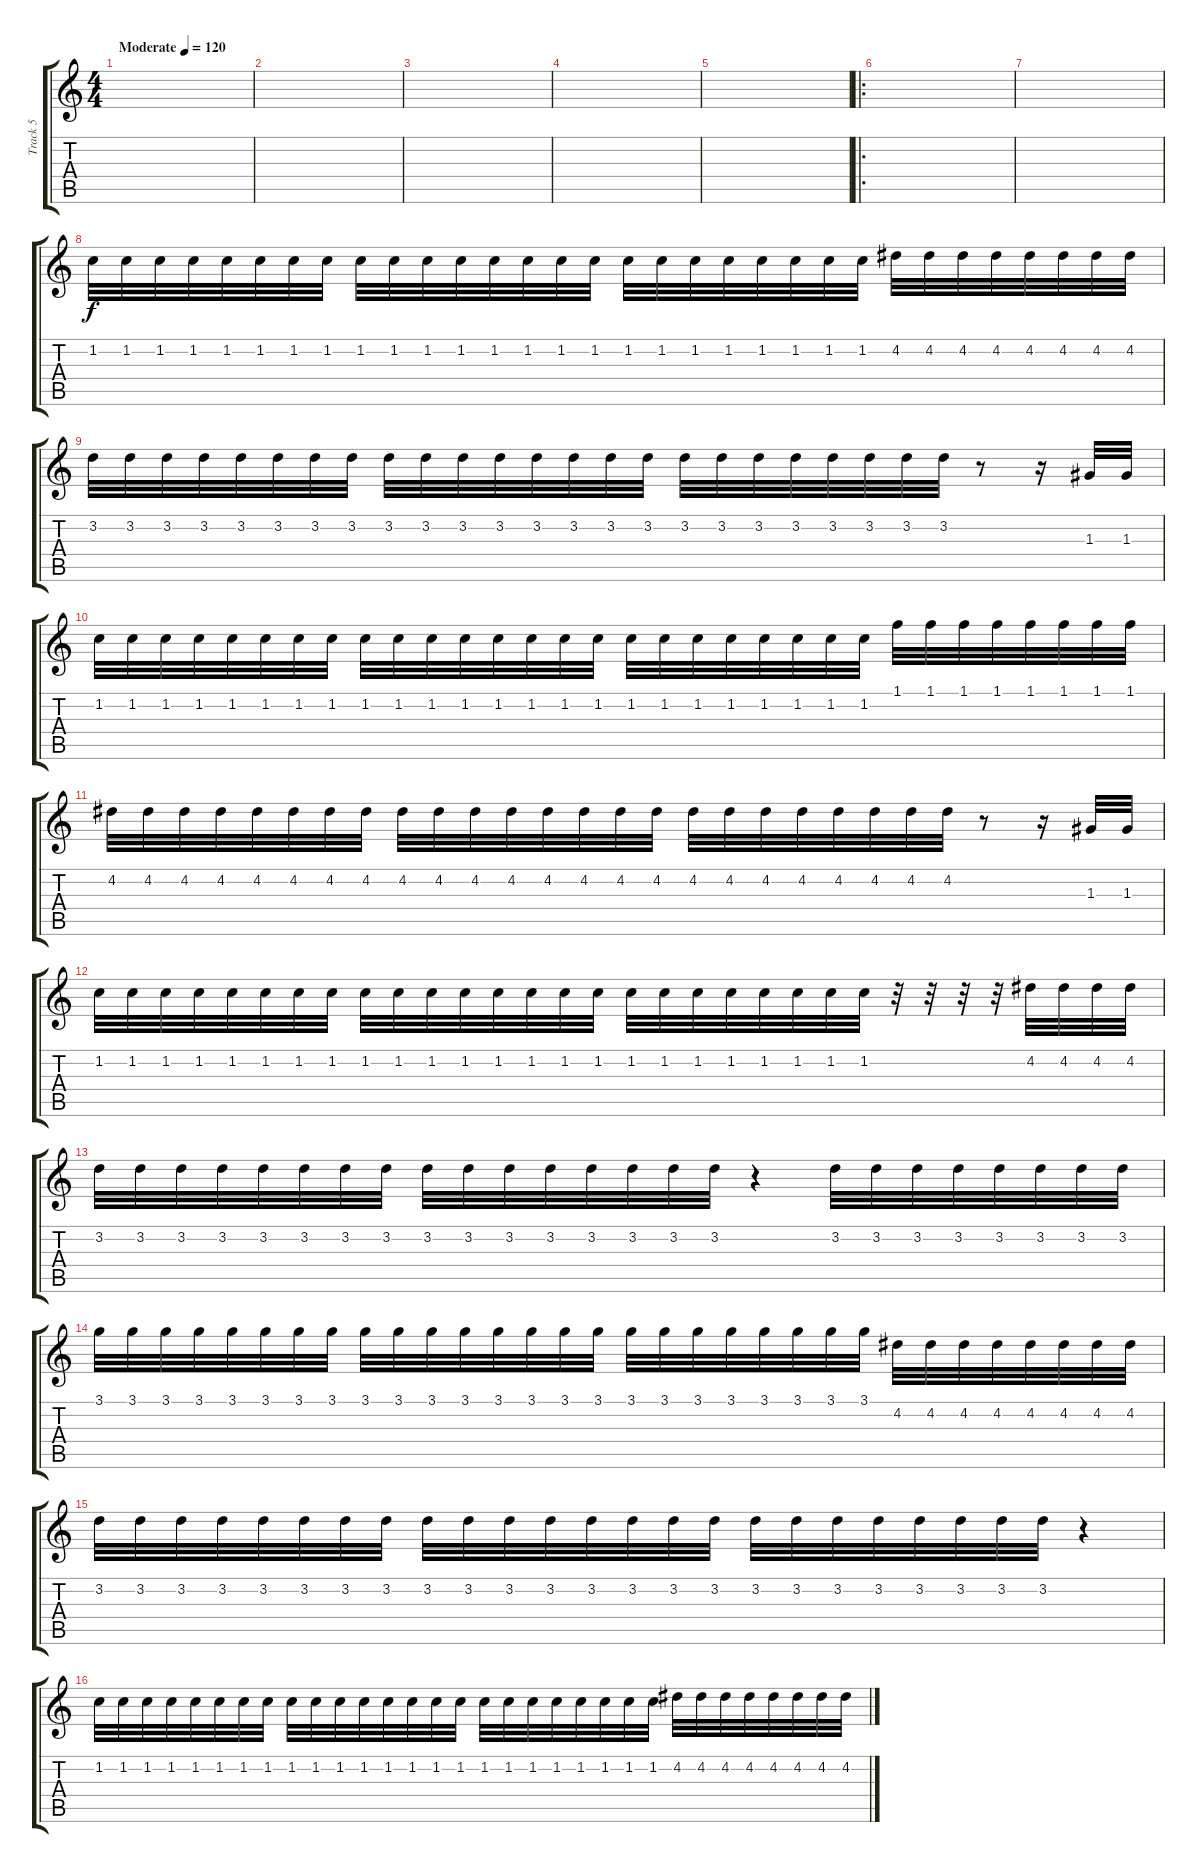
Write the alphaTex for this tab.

\track ("Track 5" "Track 5") {instrument overdrivenguitar}
\staff {score tabs}
\tuning (E4 B3 G3 D3 A2 E2) {hide}
\ts (4 4)
\tempo (120 "Moderate")
\clef g2
\ks c
|
|
|
|
|
\ro
|
|
1.2.32 1.2.32 1.2.32 1.2.32 1.2.32 1.2.32 1.2.32 1.2.32 1.2.32 1.2.32 1.2.32 1.2.32 1.2.32 1.2.32 1.2.32 1.2.32 1.2.32 1.2.32 1.2.32 1.2.32 1.2.32 1.2.32 1.2.32 1.2.32 4.2.32 4.2.32 4.2.32 4.2.32 4.2.32 4.2.32 4.2.32 4.2.32 |
3.2.32 3.2.32 3.2.32 3.2.32 3.2.32 3.2.32 3.2.32 3.2.32 3.2.32 3.2.32 3.2.32 3.2.32 3.2.32 3.2.32 3.2.32 3.2.32 3.2.32 3.2.32 3.2.32 3.2.32 3.2.32 3.2.32 3.2.32 3.2.32 r.8 r.16 1.3.32 1.3.32 |
1.2.32 1.2.32 1.2.32 1.2.32 1.2.32 1.2.32 1.2.32 1.2.32 1.2.32 1.2.32 1.2.32 1.2.32 1.2.32 1.2.32 1.2.32 1.2.32 1.2.32 1.2.32 1.2.32 1.2.32 1.2.32 1.2.32 1.2.32 1.2.32 1.1.32 1.1.32 1.1.32 1.1.32 1.1.32 1.1.32 1.1.32 1.1.32 |
4.2.32 4.2.32 4.2.32 4.2.32 4.2.32 4.2.32 4.2.32 4.2.32 4.2.32 4.2.32 4.2.32 4.2.32 4.2.32 4.2.32 4.2.32 4.2.32 4.2.32 4.2.32 4.2.32 4.2.32 4.2.32 4.2.32 4.2.32 4.2.32 r.8 r.16 1.3.32 1.3.32 |
1.2.32 1.2.32 1.2.32 1.2.32 1.2.32 1.2.32 1.2.32 1.2.32 1.2.32 1.2.32 1.2.32 1.2.32 1.2.32 1.2.32 1.2.32 1.2.32 1.2.32 1.2.32 1.2.32 1.2.32 1.2.32 1.2.32 1.2.32 1.2.32 r.32 r.32 r.32 r.32 4.2.32 4.2.32 4.2.32 4.2.32 |
3.2.32 3.2.32 3.2.32 3.2.32 3.2.32 3.2.32 3.2.32 3.2.32 3.2.32 3.2.32 3.2.32 3.2.32 3.2.32 3.2.32 3.2.32 3.2.32 r.4 3.2.32 3.2.32 3.2.32 3.2.32 3.2.32 3.2.32 3.2.32 3.2.32 |
3.1.32 3.1.32 3.1.32 3.1.32 3.1.32 3.1.32 3.1.32 3.1.32 3.1.32 3.1.32 3.1.32 3.1.32 3.1.32 3.1.32 3.1.32 3.1.32 3.1.32 3.1.32 3.1.32 3.1.32 3.1.32 3.1.32 3.1.32 3.1.32 4.2.32 4.2.32 4.2.32 4.2.32 4.2.32 4.2.32 4.2.32 4.2.32 |
3.2.32 3.2.32 3.2.32 3.2.32 3.2.32 3.2.32 3.2.32 3.2.32 3.2.32 3.2.32 3.2.32 3.2.32 3.2.32 3.2.32 3.2.32 3.2.32 3.2.32 3.2.32 3.2.32 3.2.32 3.2.32 3.2.32 3.2.32 3.2.32 r.4 |
1.2.32 1.2.32 1.2.32 1.2.32 1.2.32 1.2.32 1.2.32 1.2.32 1.2.32 1.2.32 1.2.32 1.2.32 1.2.32 1.2.32 1.2.32 1.2.32 1.2.32 1.2.32 1.2.32 1.2.32 1.2.32 1.2.32 1.2.32 1.2.32 4.2.32 4.2.32 4.2.32 4.2.32 4.2.32 4.2.32 4.2.32 4.2.32
